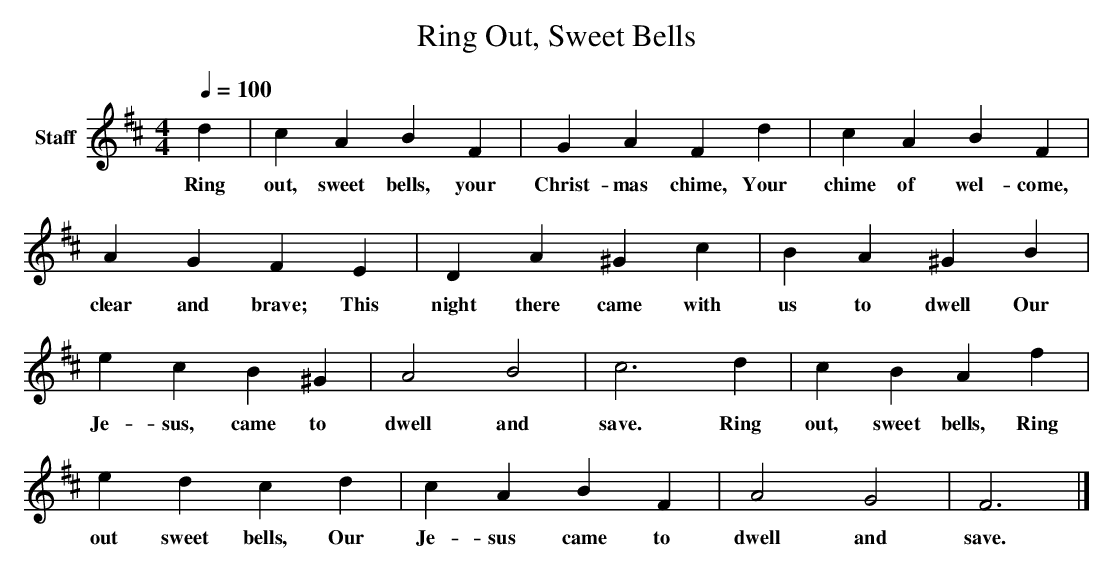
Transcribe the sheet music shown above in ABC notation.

X:1
T: Ring Out, Sweet Bells
L: 1/4
M: 4/4
Q: 1/4=100
V: P1 name="Staff"
K: D
[V: P1]  d | c A B F | G A F d | c A B F | A G F E | D A ^G c | B A ^G B | e c B ^G | A2 B2 | c3 d | c B A f | e d c d | c A B F | A2 G2 | F3|]
w: Ring out, sweet bells, your Christ- mas chime, Your chime of wel- come, clear and brave; This night there came with us to dwell Our Je- sus, came to dwell and save. Ring out, sweet bells, Ring out sweet bells, Our Je- sus came to dwell and save.
